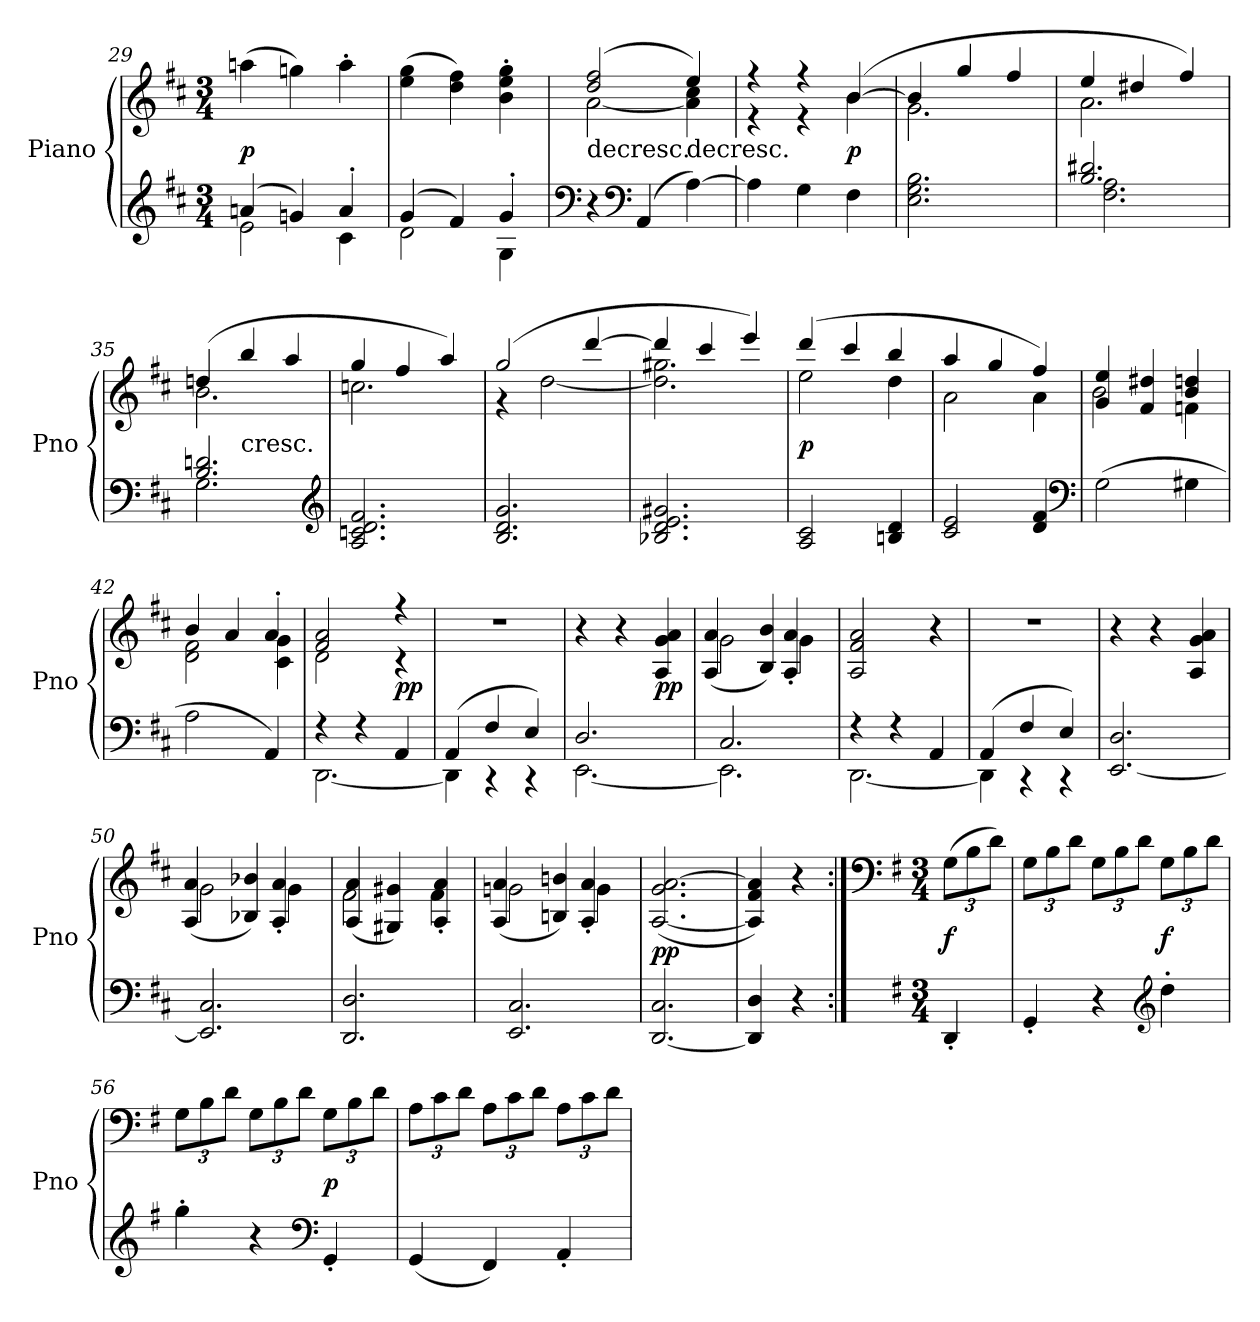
**kern	**kern	**dynam
*part1	*part1	*part1
*staff2	*staff1	*staff1/2
*I"Piano	*	*
*I'Pno	*	*
*clefG2	*clefG2	*
*k[f#c#]	*k[f#c#]	*
*D:	*D:	*
*M3/4	*M3/4	*
=29	=29	=29
*^	*	*
(4an/	2e\	(4aan\	p
4gn/)	.	4ggn\)	.
4a'/	4c#\	4aa'\	.
=30	=30	=30	=30
(4g/	2d\	(4ee\ 4gg\	.
4f#/)	.	4dd\ 4ff#\)	.
4g'/	4G\	4b'\ 4ee'\ 4gg'\	.
=31	=31	=31	=31
*	*	*^	*
!	!	!LO:TX:c:t=decresc.	!	!
*v	*v	*	*	*
4r	(2dd/ 2ff#/	[2a\	.
*clefF4	*	*	*
(4AA/	.	.	.
!	!LO:TX:c:t=decresc.	!	!
[4A\)	4ee/)	4a]\ 4cc#\	.
=32	=32	=32	=32
4A\]	4r	4r	.
4G\	4r	4r	.
4F#\	([4b/	4b\	p
=33	=33	=33	=33
2.E\ 2.G\ 2.B\	4b/]	2.g\	.
.	4gg/	.	.
.	4ff#/	.	.
=34	=34	=34	=34
*^	*	*	*
2.B/ 2.d#X/	2.F#\ 2.A\	4ee/	2.a\	.
.	.	4dd#X/	.	.
.	.	4ff#/)	.	.
=35	=35	=35	=35	=35
2.B/ 2.dn/	2.G\	(4ddn/	2.b\	.
!	!	!LO:TX:c:t=cresc.	!	!
.	.	4bb/	.	.
.	.	4aa/	.	.
*v	*v	*	*	*
*clefG2	*	*	*
=36	=36	=36	=36
2.A/ 2.cn/ 2.d/ 2.f#/	4gg/	2.ccn\	.
.	4ff#/	.	.
.	4aa/)	.	.
=37	=37	=37	=37
2.B/ 2.d/ 2.g/	(2gg/	4r	.
.	.	[2dd\	.
.	[4ddd/	.	.
=38	=38	=38	=38
2.B-X/ 2.d/ 2.e/ 2.g#X/	4ddd/]	2.dd]\ 2.gg#X\	.
.	4ccc#/	.	.
.	4eee/)	.	.
=39	=39	=39	=39
2A/ 2c#/	(4ddd/	2ee\	p
.	4ccc#/	.	.
4Bn/ 4d/	4bb/	4dd\	.
=40	=40	=40	=40
2c#/ 2e/	4aa/	2a\	.
.	4gg/	.	.
4d/ 4f#/	4ff#/)	4a\	.
*clefF4	*	*	*
=41	=41	=41	=41
(2G\	4g/ 4ee/	2b\	.
.	4f#/ 4dd#X/	.	.
4G#X\	4b/ 4ddn/	4fn\	.
=42	=42	=42	=42
2A\	4b/	2d\ 2f#\	.
.	4a/	.	.
4AA/)	4a'/	4c#\ 4g\	.
=43	=43	=43	=43
*^	*	*	*
4r	[2.DD\	2f#/ 2a/	2d\	.
4r	.	.	.	.
4AA/	.	4r	4r	pp
*	*	*v	*v	*
=44	=44	=44	=44
(4AA/	4DD\]	2.r	.
4F#/	4r	.	.
4E/)	4r	.	.
=45	=45	=45	=45
2.D/	[2.EE\	4r	.
.	.	4r	.
.	.	4A/ 4g/ 4a/	pp
=46	=46	=46	=46
*	*	*^	*
2.C#/	2.EE\]	2g\	(4A/ 4a/	.
.	.	.	4B/ 4b/)	.
.	.	4g\	4A'/ 4a'/	.
*	*	*v	*v	*
=47	=47	=47	=47
4r	[2.DD\	2A/ 2f#/ 2a/	.
4r	.	.	.
4AA/	.	4r	.
=48	=48	=48	=48
(4AA/	4DD\]	2.r	.
4F#/	4r	.	.
4E/)	4r	.	.
*v	*v	*	*
=49	=49	=49
[2.EE/ 2.D/	4r	.
.	4r	.
.	4A/ 4g/ 4a/	.
=50	=50	=50
*	*^	*
2.EE]/ 2.C#/	2g\	(4A/ 4a/	.
.	.	4B-X/ 4b-X/)	.
.	4g\	4A'/ 4a'/	.
=51	=51	=51	=51
2.DD/ 2.D/	2f#\	(4A/ 4a/	.
.	.	4G#X/ 4g#X/)	.
.	4f#\	4A'/ 4a'/	.
=52	=52	=52	=52
2.EE/ 2.C#/	2gn\	(4A/ 4a/	.
.	.	4Bn/ 4bn/)	.
.	4g\	4A'/ 4a'/	.
*	*v	*v	*
=53	=53	=53
[2.DD/ 2.C#/	([2.A/ 2.g/ [2.a/	pp
=54	=54	=54
4DD]/ 4D/	4A]/ 4f#/ 4a]/)	.
4r	4r	.
=:|!	=:|!	=:|!
*	*clefF4	*
*k[f#]	*k[f#]	*
*M3/4	*M3/4	*
4DD'/	(12G\L	f
.	12B\	.
.	12d\J)	.
=55	=55	=55
4GG'/	12G\L	.
.	12B\	.
.	12d\J	.
4r	12G\L	.
.	12B\	.
.	12d\J	.
*clefG2	*	*
4dd'\	12G\L	f
.	12B\	.
.	12d\J	.
=56	=56	=56
4gg'\	12G\L	.
.	12B\	.
.	12d\J	.
4r	12G\L	.
.	12B\	.
.	12d\J	.
*clefF4	*	*
4GG'/	12G\L	p
.	12B\	.
.	12d\J	.
=57	=57	=57
(4GG/	12A\L	.
.	12c\	.
.	12d\J	.
4FF#/)	12A\L	.
.	12c\	.
.	12d\J	.
4AA'/	12A\L	.
.	12c\	.
.	12d\J	.
=	=	=
*-	*-	*-
